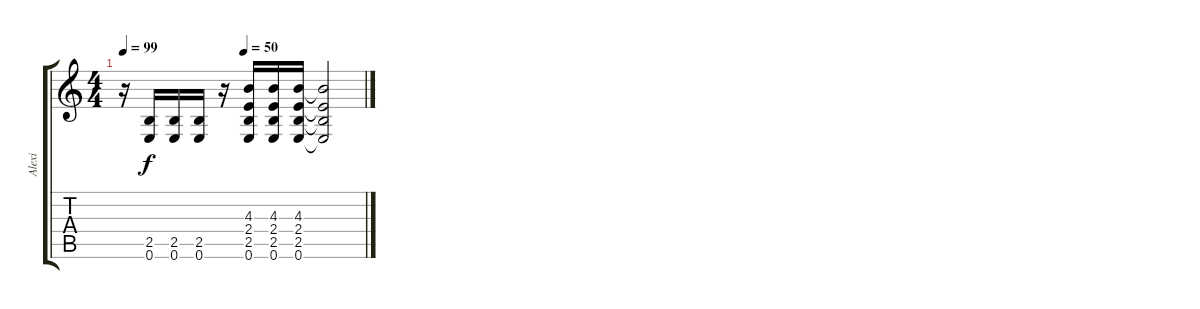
\track ("Alexi" "Alexi") {instrument distortionguitar}
\staff {score tabs}
\tuning (E4 B3 G3 D3 A2 E2) {hide}
\ts (4 4)
\tempo 99
\tempo (50 0.5)
\clef g2
\ks c
r.16{dy f} (2.5 0.6).16 (2.5 0.6).16 (2.5 0.6).16 r.16 (4.3 2.4 2.5 0.6).16 (4.3 2.4 2.5 0.6).16 (4.3 2.4 2.5 0.6).16 (4.3{t} 2.4{t} 2.5{t} 0.6{t}).2
